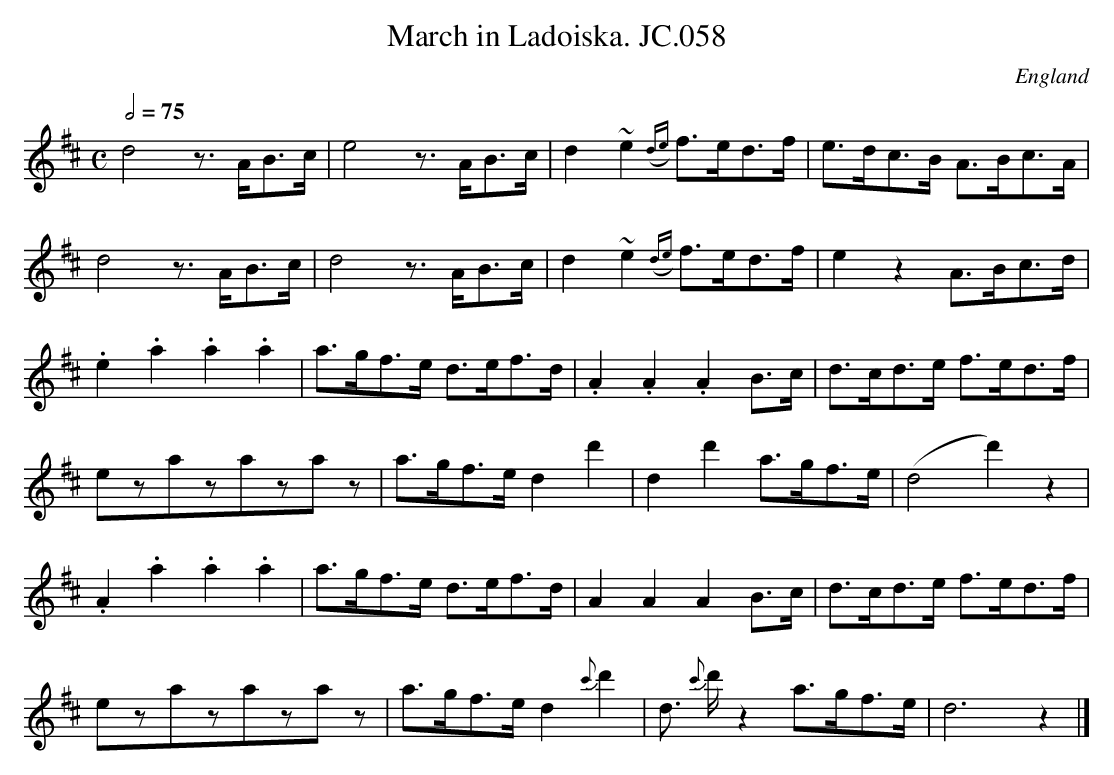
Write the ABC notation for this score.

X:1
T:March in Ladoiska. JC.058
L:1/8
M:C
O:England
Q:2/4=75
K:D
d4z>AB>c|\
e4z>AB>c|d2~e2{(de)}f>ed>f|e>dc>B A>Bc>A|!
d4z>AB>c|d4z>AB>c|d2~e2{(de)}f>ed>f|e2z2A>Bc>d|!
.e2.a2.a2.a2|a>gf>e d>ef>d|.A2.A2.A2B>c|d>cd>e f>ed>f|!
ezazazaz|a>gf>ed2d'2|d2d'2a>gf>e|(d4d'2)z2|!
.A2.a2.a2.a2|a>gf>e d>ef>d|A2A2A2B>c|d>cd>e f>ed>f|!
ezazazaz|a>gf>ed2{c'}d'2|d3/ {c'}d'/z2a>gf>e|d6z2|]
